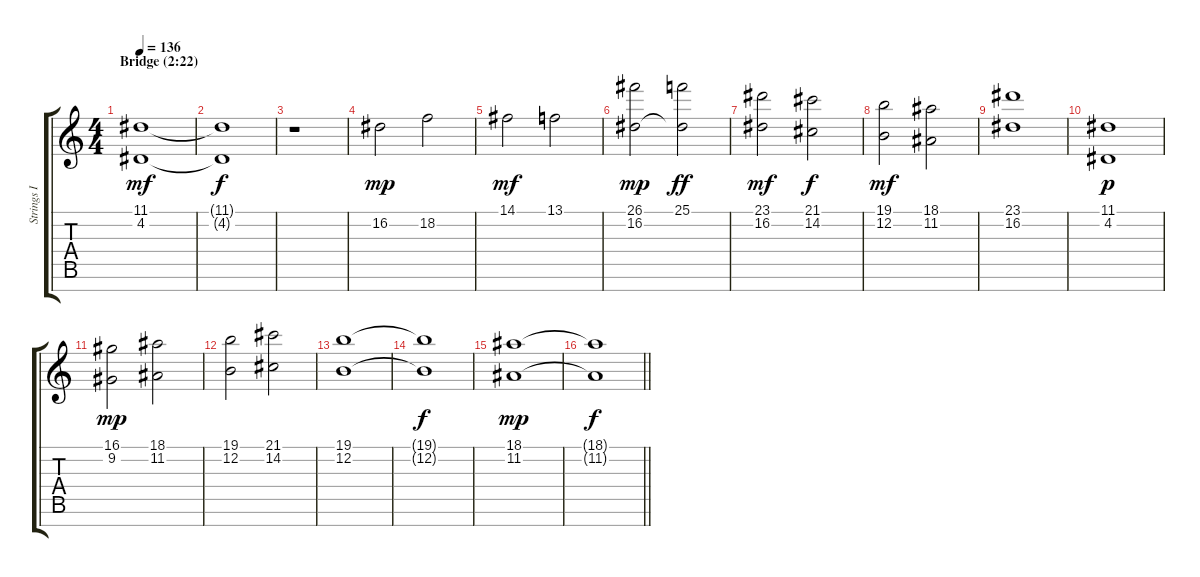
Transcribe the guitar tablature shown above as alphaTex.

\track ("Strings I" "Strings I") {instrument stringensemble1}
\staff {score tabs}
\tuning (E4 B3 G3 D3 A2 E2 B1) {hide}
\ts (4 4)
\section ("" "Bridge (2:22)")
\tempo 136
\clef g2
\ks c
(11.1 4.2).1{dy mf} |
(11.1{t} 4.2{t}).1{dy f volume 4} |
r.1{volume 13} |
16.2.2{dy mp} 18.2.2 |
14.1.2{dy mf} 13.1.2 |
(26.1 16.2).2{dy mp} (25.1 16.2{t}).2{dy ff} |
(23.1 16.2).2{dy mf} (21.1 14.2).2{dy f} |
(19.1 12.2).2{dy mf} (18.1 11.2).2 |
(23.1 16.2).1 |
(11.1 4.2).1{dy p} |
(16.1 9.2).2{dy mp} (18.1 11.2).2 |
(19.1 12.2).2 (21.1 14.2).2 |
(19.1 12.2).1 |
(19.1{t} 12.2{t}).1{dy f} |
(18.1 11.2).1{dy mp volume 6} |
\barLineRight lightlight
(18.1{t} 11.2{t}).1{dy f}
